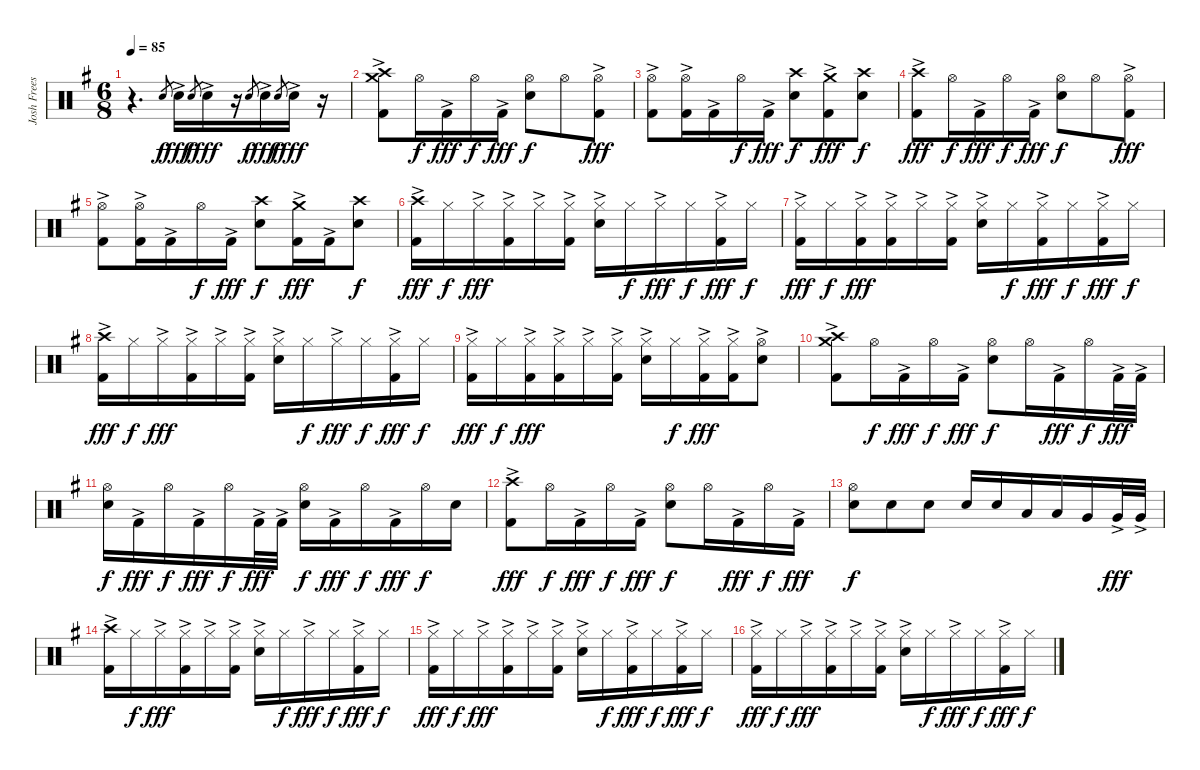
\track ("Josh Freese" "Josh Frees") {instrument percussion}
\staff {score}
\articulation defaults
\ts (6 8)
\tempo 85
\clef neutral
\ks eminor
r.4{d dy f} "Snare (hit) 2".8{gr} "Snare (hit) 2"{ac}.16{dy fff} "Snare (hit) 2".8{gr dy f} "Snare (hit) 2"{ac}.16{dy fff} r.16 "Snare (hit) 2".8{gr dy f} "Snare (hit) 2"{ac}.16{dy fff} "Snare (hit) 2".8{gr dy f} "Snare (hit) 2"{ac}.16{dy fff} r.16 |
("Crash high (hit)" "Crash medium (hit)" "Kick (hit) 2"{ac}).8 "Hi-Hat (open)".16{dy f} "Kick (hit) 2"{ac}.16{dy fff} "Hi-Hat (open)".16{dy f} "Kick (hit) 2"{ac}.16{dy fff} ("Hi-Hat (open)" "Snare (hit) 2").8{dy f} "Hi-Hat (open)".8 ("Hi-Hat (open)" "Kick (hit) 2"{ac}).8{dy fff} |
("Hi-Hat (open)" "Kick (hit) 2"{ac}).8 ("Hi-Hat (open)" "Kick (hit) 2"{ac}).16 "Kick (hit) 2"{ac}.16 "Hi-Hat (open)".16{dy f} "Kick (hit) 2"{ac}.16{dy fff} ("Crash high (hit)" "Snare (hit) 2").8{dy f} ("Crash medium (hit)" "Kick (hit) 2"{ac}).8{dy fff} ("Crash high (hit)" "Snare (hit) 2").8{dy f} |
("Crash high (hit)" "Kick (hit) 2"{ac}).8{dy fff} "Hi-Hat (open)".16{dy f} "Kick (hit) 2"{ac}.16{dy fff} "Hi-Hat (open)".16{dy f} "Kick (hit) 2"{ac}.16{dy fff} ("Hi-Hat (open)" "Snare (hit) 2").8{dy f} "Hi-Hat (open)".8 ("Hi-Hat (open)" "Kick (hit) 2"{ac}).8{dy fff} |
("Hi-Hat (open)" "Kick (hit) 2"{ac}).8 ("Hi-Hat (open)" "Kick (hit) 2"{ac}).16 "Kick (hit) 2"{ac}.16 "Hi-Hat (open)".16{dy f} "Kick (hit) 2"{ac}.16{dy fff} ("Crash high (hit)" "Snare (hit) 2").8{dy f} ("Crash medium (hit)" "Kick (hit) 2"{ac}).16{dy fff} "Kick (hit) 2"{ac}.16 ("Crash high (hit)" "Snare (hit) 2").8{dy f} |
("Crash high (hit)"{ac} "Kick (hit) 2"{ac}).16{dy fff} "Hi-Hat (closed)".16{dy f} "Hi-Hat (closed)"{ac}.16{dy fff} ("Hi-Hat (closed)" "Kick (hit) 2"{ac}).16 "Hi-Hat (closed)"{ac}.16 ("Hi-Hat (closed)" "Kick (hit) 2"{ac}).16 ("Hi-Hat (closed)"{ac} "Snare (hit) 2").16 "Hi-Hat (closed)".16{dy f} "Hi-Hat (closed)"{ac}.16{dy fff} "Hi-Hat (closed)".16{dy f} ("Hi-Hat (closed)"{ac} "Kick (hit) 2"{ac}).16{dy fff} "Hi-Hat (closed)".16{dy f} |
("Hi-Hat (closed)"{ac} "Kick (hit) 2"{ac}).16{dy fff} "Hi-Hat (closed)".16{dy f} ("Hi-Hat (closed)"{ac} "Kick (hit) 2"{ac}).16{dy fff} ("Hi-Hat (closed)" "Kick (hit) 2"{ac}).16 "Hi-Hat (closed)"{ac}.16 ("Hi-Hat (closed)" "Kick (hit) 2"{ac}).16 ("Hi-Hat (closed)"{ac} "Snare (hit) 2").16 "Hi-Hat (closed)".16{dy f} ("Hi-Hat (closed)"{ac} "Kick (hit) 2"{ac}).16{dy fff} "Hi-Hat (closed)".16{dy f} ("Hi-Hat (closed)"{ac} "Kick (hit) 2"{ac}).16{dy fff} "Hi-Hat (closed)".16{dy f} |
("Crash high (hit)"{ac} "Kick (hit) 2"{ac}).16{dy fff} "Hi-Hat (closed)".16{dy f} "Hi-Hat (closed)"{ac}.16{dy fff} ("Hi-Hat (closed)" "Kick (hit) 2"{ac}).16 "Hi-Hat (closed)"{ac}.16 ("Hi-Hat (closed)" "Kick (hit) 2"{ac}).16 ("Hi-Hat (closed)"{ac} "Snare (hit) 2").16 "Hi-Hat (closed)".16{dy f} "Hi-Hat (closed)"{ac}.16{dy fff} "Hi-Hat (closed)".16{dy f} ("Hi-Hat (closed)"{ac} "Kick (hit) 2"{ac}).16{dy fff} "Hi-Hat (closed)".16{dy f} |
("Hi-Hat (closed)"{ac} "Kick (hit) 2"{ac}).16{dy fff} "Hi-Hat (closed)".16{dy f} ("Hi-Hat (closed)"{ac} "Kick (hit) 2"{ac}).16{dy fff} ("Hi-Hat (closed)" "Kick (hit) 2"{ac}).16 "Hi-Hat (closed)"{ac}.16 ("Hi-Hat (closed)" "Kick (hit) 2"{ac}).16 ("Hi-Hat (closed)"{ac} "Snare (hit) 2").16 "Hi-Hat (closed)".16{dy f} ("Hi-Hat (closed)"{ac} "Kick (hit) 2"{ac}).16{dy fff} ("Hi-Hat (closed)" "Kick (hit) 2"{ac}).16 ("Hi-Hat (open)"{ac} "Snare (hit) 2").8 |
("Crash high (hit)" "Crash medium (hit)" "Kick (hit) 2"{ac}).8 "Hi-Hat (open)".16{dy f} "Kick (hit) 2"{ac}.16{dy fff} "Hi-Hat (open)".16{dy f} "Kick (hit) 2"{ac}.16{dy fff} ("Hi-Hat (open)" "Snare (hit) 2").8{dy f} "Hi-Hat (open)".16 "Kick (hit) 2"{ac}.16{dy fff} "Hi-Hat (open)".16{dy f} "Kick (hit) 2"{ac}.32{dy fff} "Kick (hit) 2"{ac}.32 |
("Hi-Hat (open)" "Snare (hit) 2").16{dy f} "Kick (hit) 2"{ac}.16{dy fff} "Hi-Hat (open)".16{dy f} "Kick (hit) 2"{ac}.16{dy fff} "Hi-Hat (open)".16{dy f} "Kick (hit) 2"{ac}.32{dy fff} "Kick (hit) 2"{ac}.32 ("Hi-Hat (open)" "Snare (hit) 2").16{dy f} "Kick (hit) 2"{ac}.16{dy fff} "Hi-Hat (open)".16{dy f} "Kick (hit) 2"{ac}.16{dy fff} "Hi-Hat (open)".16{dy f} "Snare (hit) 2".16 |
("Crash high (hit)" "Kick (hit) 2"{ac}).8{dy fff} "Hi-Hat (open)".16{dy f} "Kick (hit) 2"{ac}.16{dy fff} "Hi-Hat (open)".16{dy f} "Kick (hit) 2"{ac}.16{dy fff} ("Hi-Hat (open)" "Snare (hit) 2").8{dy f} "Hi-Hat (open)".16 "Kick (hit) 2"{ac}.16{dy fff} "Hi-Hat (open)".16{dy f} "Kick (hit) 2"{ac}.16{dy fff} |
("Hi-Hat (open)" "Snare (hit) 2").8{dy f} "Snare (hit) 2".8 "Snare (hit) 2".8 "Snare (hit) 2".16 "Snare (hit) 2".16 "Low Tom (hit)".16 "Low Tom (hit)".16 "Very Low Tom (hit)".16 "Very Low Tom (hit)"{ac}.32{dy fff} "Very Low Tom (hit)"{ac}.32 |
("Crash high (hit)"{ac} "Kick (hit) 2"{ac}).16 "Hi-Hat (closed)".16{dy f} "Hi-Hat (closed)"{ac}.16{dy fff} ("Hi-Hat (closed)" "Kick (hit) 2"{ac}).16 "Hi-Hat (closed)"{ac}.16 ("Hi-Hat (closed)" "Kick (hit) 2"{ac}).16 ("Hi-Hat (closed)"{ac} "Snare (hit) 2").16 "Hi-Hat (closed)".16{dy f} "Hi-Hat (closed)"{ac}.16{dy fff} "Hi-Hat (closed)".16{dy f} ("Hi-Hat (closed)"{ac} "Kick (hit) 2"{ac}).16{dy fff} "Hi-Hat (closed)".16{dy f} |
("Hi-Hat (closed)"{ac} "Kick (hit) 2"{ac}).16{dy fff} "Hi-Hat (closed)".16{dy f} "Hi-Hat (closed)"{ac}.16{dy fff} ("Hi-Hat (closed)" "Kick (hit) 2"{ac}).16 "Hi-Hat (closed)"{ac}.16 ("Hi-Hat (closed)" "Kick (hit) 2"{ac}).16 ("Hi-Hat (closed)"{ac} "Snare (hit) 2").16 "Hi-Hat (closed)".16{dy f} ("Hi-Hat (closed)"{ac} "Kick (hit) 2"{ac}).16{dy fff} "Hi-Hat (closed)".16{dy f} ("Hi-Hat (closed)"{ac} "Kick (hit) 2"{ac}).16{dy fff} "Hi-Hat (closed)".16{dy f} |
("Hi-Hat (closed)"{ac} "Kick (hit) 2"{ac}).16{dy fff} "Hi-Hat (closed)".16{dy f} "Hi-Hat (closed)"{ac}.16{dy fff} ("Hi-Hat (closed)" "Kick (hit) 2"{ac}).16 "Hi-Hat (closed)"{ac}.16 ("Hi-Hat (closed)" "Kick (hit) 2"{ac}).16 ("Hi-Hat (closed)"{ac} "Snare (hit) 2").16 "Hi-Hat (closed)".16{dy f} "Hi-Hat (closed)"{ac}.16{dy fff} "Hi-Hat (closed)".16{dy f} ("Hi-Hat (closed)"{ac} "Kick (hit) 2"{ac}).16{dy fff} "Hi-Hat (closed)".16{dy f}
